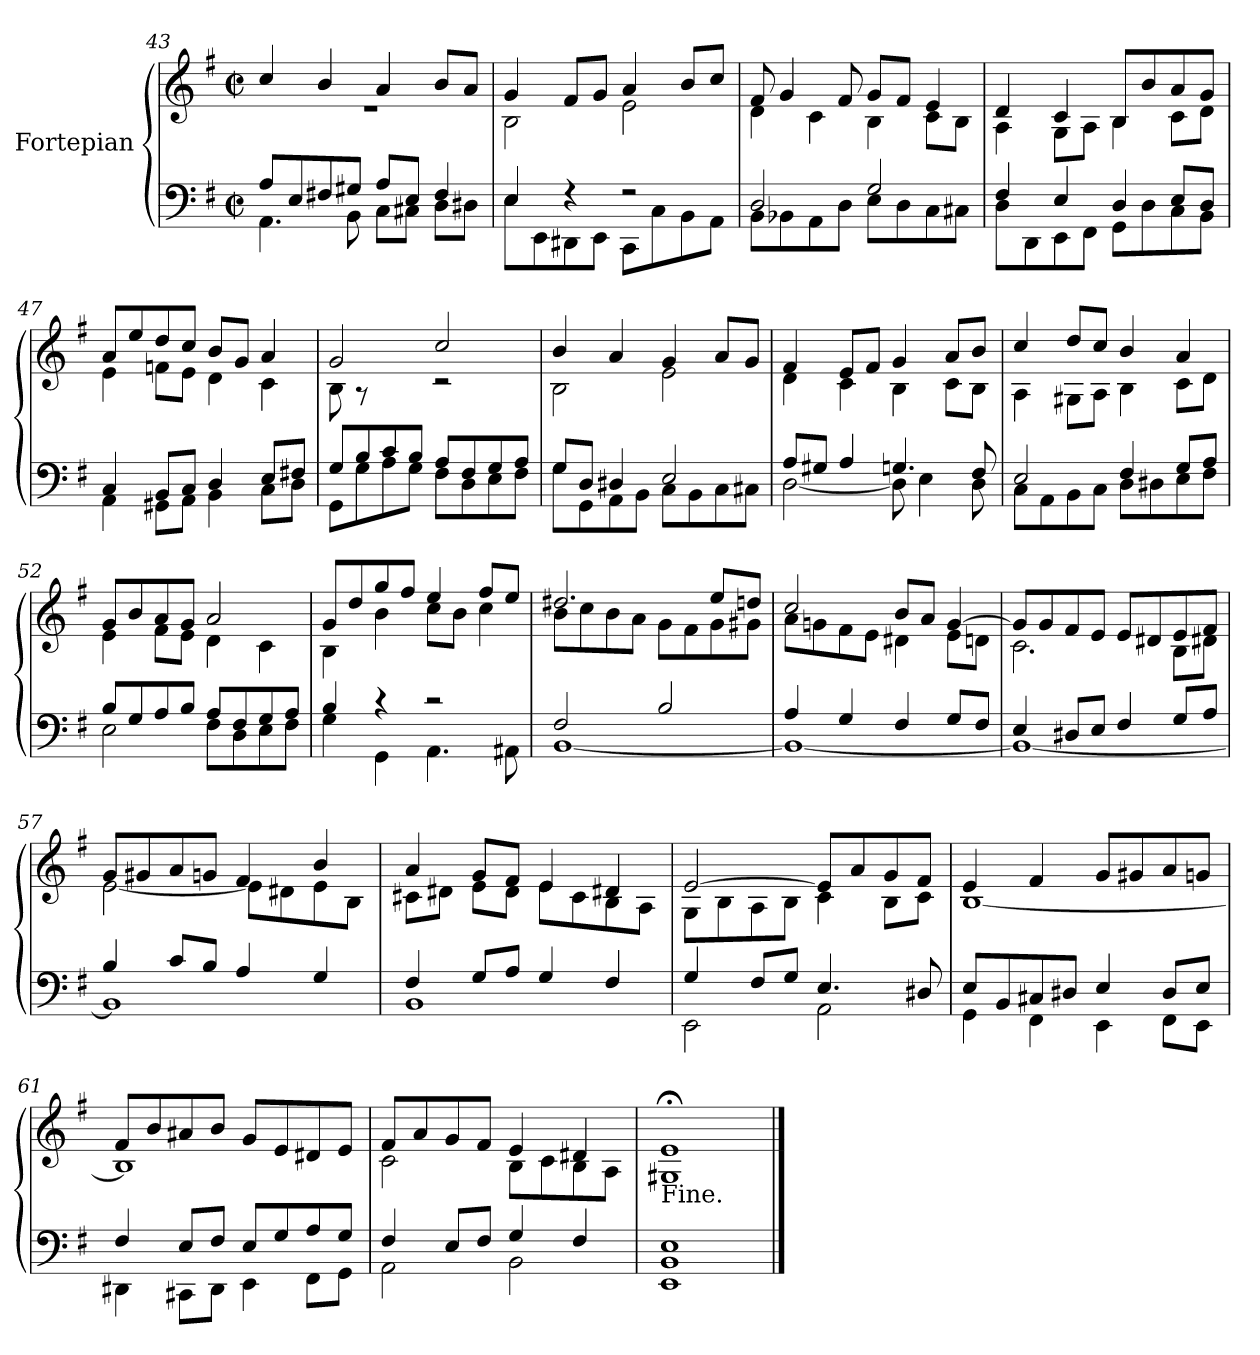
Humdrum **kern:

**kern	**kern
*part1	*part1
*staff2	*staff1
*I"Fortepian	*
*clefF4	*clefG2
*k[f#]	*k[f#]
*M2/2	*M2/2
*met(c|)	*met(c|)
=43	=43
*^	*^
8A/L	4.AA\	4cc/	1r
8E/	.	.	.
8F#X/	.	4b/	.
8G#X/J	8BB\	.	.
8A/L	8C\L	4a/	.
8E/J	8C#X\J	.	.
4F#/	8D\L	8b/L	.
.	8D#X\J	8a/J	.
=44	=44	=44	=44
4E/	8E\L	4g/	2B\
.	8EE\	.	.
4r	8DD#X\	8f#/L	.
.	8EE\J	8g/J	.
2rF	8CC\L	4a/	2e\
.	8C\	.	.
.	8BB\	8b/L	.
.	8AA\J	8cc/J	.
=45	=45	=45	=45
2D/	8BB\L	8f#/	4d\
.	8BB-X\	4g/	.
.	8AA\	.	4c\
.	8D\J	8f#/	.
2G/	8E\L	8g/L	4B\
.	8D\	8f#/J	.
.	8C\	4e/	8c\L
.	8C#X\J	.	8B\J
=46	=46	=46	=46
4F#/	8D\L	4d/	4A\
.	8DD\	.	.
4E/	8EE\	4c/	8G\L
.	8FF#\J	.	8A\J
4D/	8GG\L	8B/L	4B\
.	8D\	8b/	.
8E/L	8C\	8a/	8c\L
8D/J	8BB\J	8g/J	8d\J
=47	=47	=47	=47
4C/	4AA\	8a/L	4e\
.	.	8ee/	.
8BB/L	8GG#X\L	8dd/	8fn\L
8C/J	8AA\J	8cc/J	8e\J
4D/	4BB\	8b/L	4d\
.	.	8g/J	.
8E/L	8C\L	4a/	4c\
8F#X/J	8D\J	.	.
=48	=48	=48	=48
8G/L	8GG\L	2g/	8B\
8B/	8G\	.	8r
8c/	8A\	.	4ryy
8B/J	8G\J	.	.
8A/L	8F#\L	2cc/	2rc
8F#/	8D\	.	.
8G/	8E\	.	.
8A/J	8F#\J	.	.
=49	=49	=49	=49
8G/L	8G\L	4b/	2B\
8D/J	8GG\	.	.
4D#X/	8AA\	4a/	.
.	8BB\J	.	.
2E/	8C\L	4g/	2e\
.	8BB\	.	.
.	8C\	8a/L	.
.	8C#X\J	8g/J	.
=50	=50	=50	=50
8A/L	[2D\	4f#/	4d\
8G#X/J	.	.	.
4A/	.	8e/L	4c\
.	.	8f#/J	.
4.Gn/	8D\]	4g/	4B\
.	4E\	.	.
.	.	8a/L	8c\L
8F#/	8D\	8b/J	8B\J
=51	=51	=51	=51
2E/	8C\L	4cc/	4A\
.	8AA\	.	.
.	8BB\	8dd/L	8G#X\L
.	8C\J	8cc/J	8A\J
4F#/	8D\L	4b/	4B\
.	8D#X\	.	.
8G/L	8E\	4a/	8c\L
8A/J	8F#\J	.	8d\J
=52	=52	=52	=52
8B/L	2E\	8g/L	4e\
8G/	.	8b/	.
8A/	.	8a/	8f#\L
8B/J	.	8g/J	8e\J
8A/L	8F#\L	2a/	4d\
8F#/	8D\	.	.
8G/	8E\	.	4c\
8A/J	8F#\J	.	.
=53	=53	=53	=53
4B/	4G\	8g/L	4B\
.	.	8dd/	.
4rc	4GG\	8gg/	4b\
.	.	8ff#/J	.
2rc	4.AA\	4ee/	8cc\L
.	.	.	8b\J
.	.	8ff#/L	4cc\
.	8AA#X\	8ee/J	.
=54	=54	=54	=54
2F#/	[1BB	2.dd#X/	8b\L
.	.	.	8cc\
.	.	.	8b\
.	.	.	8a\J
2B/	.	.	8g\L
.	.	.	8f#\
.	.	8ee/L	8g\
.	.	8ddn/J	8g#X\J
=55	=55	=55	=55
4A/	1BB_	2cc/	8a\L
.	.	.	8gn\
4G/	.	.	8f#\
.	.	.	8e\J
4F#/	.	8b/L	4d#X\
.	.	8a/J	.
8G/L	.	[4g/	8e\L
8F#/J	.	.	8dn\J
=56	=56	=56	=56
4E/	1BB_	8g/L]	2.c\
.	.	8g/	.
8D#X/L	.	8f#/	.
8E/J	.	8e/J	.
4F#/	.	8e/L	.
.	.	8d#X/	.
8G/L	.	8e/	8B\L
8A/J	.	8f#/J	8d#X\J
=57	=57	=57	=57
4B/	1BB]	8g/L	[2e\
.	.	8g#X/	.
8c/L	.	8a/	.
8B/J	.	8gn/J	.
4A/	.	4f#/	8e\L]
.	.	.	8d#X\
4G/	.	4b/	8e\
.	.	.	8B\J
=58	=58	=58	=58
4F#/	1BB	4a/	8c#X\L
.	.	.	8d#X\J
8G/L	.	8g/L	8e\L
8A/J	.	8f#/J	8d#\J
4G/	.	4e/	8e\L
.	.	.	8c#\
4F#/	.	4d#X/	8B\
.	.	.	8A\J
=59	=59	=59	=59
4G/	2EE\	[2e/	8G\L
.	.	.	8B\
8F#/L	.	.	8A\
8G/J	.	.	8B\J
4.E/	2AA\	8e/L]	4c\
.	.	8a/	.
.	.	8g/	8B\L
8D#X/	.	8f#/J	8c\J
=60	=60	=60	=60
8E/L	4GG\	4e/	[1B
8BB/	.	.	.
8C#X/	4FF#\	4f#/	.
8D#X/J	.	.	.
4E/	4EE\	8g/L	.
.	.	8g#X/	.
8D#/L	8FF#\L	8a/	.
8E/J	8EE\J	8gn/J	.
=61	=61	=61	=61
4F#/	4DD#X\	8f#/L	1B]
.	.	8b/	.
8E/L	8CC#X\L	8a#X/	.
8F#/J	8DD#\J	8b/J	.
8E/L	4EE\	8g/L	.
8G/	.	8e/	.
8A/	8FF#\L	8d#X/	.
8G/J	8GG\J	8e/J	.
=62	=62	=62	=62
4F#/	2AA\	8f#/L	2c\
.	.	8a/	.
8E/L	.	8g/	.
8F#/J	.	8f#/J	.
4G/	2BB\	4e/	8B\L
.	.	.	8c\
4F#/	.	4d#X/	8B\
.	.	.	8A\J
=63	=63	=63	=63
!	!	!LO:TX:b:t=Fine.	!
1E	1EE 1BB	1e;<	1G#X
*v	*v	*	*
*	*v	*v
==	==
*-	*-
